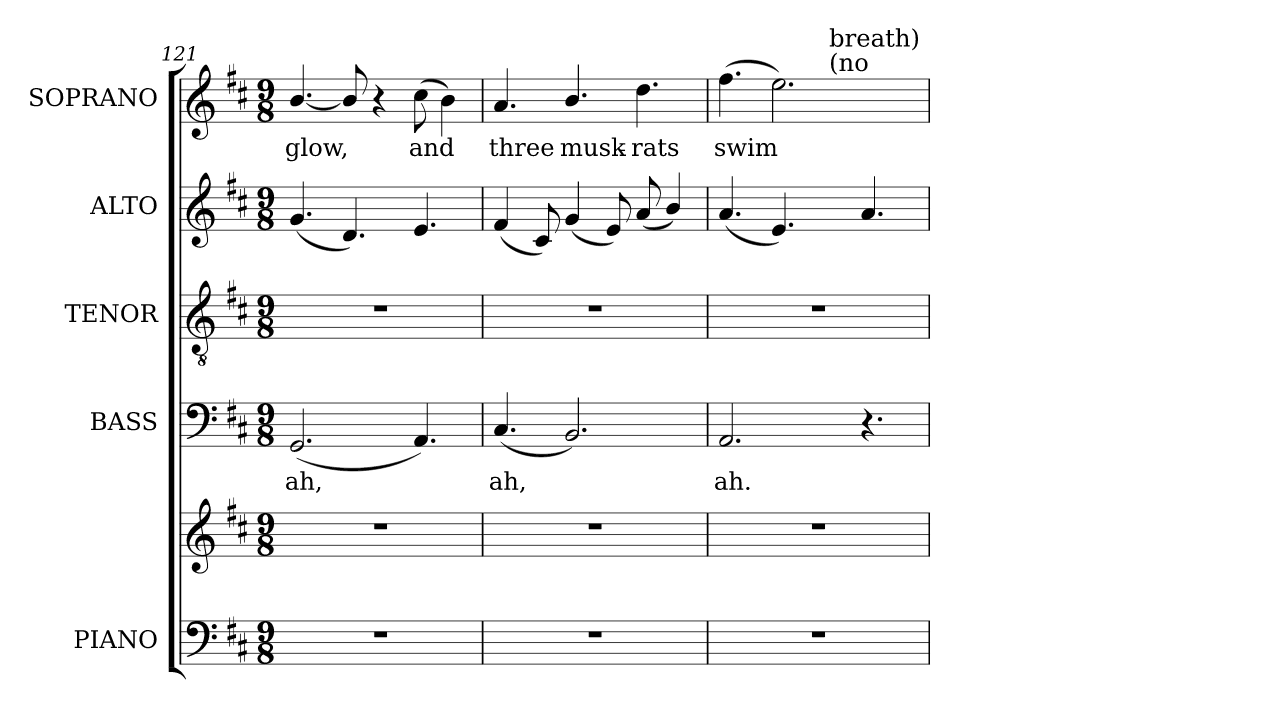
**kern	**kern	**kern	**text	**kern	**kern	**kern	**text
*part5	*part5	*part4	*part4	*part3	*part2	*part1	*part1
*staff6	*staff5	*staff4	*staff4	*staff3	*staff2	*staff1	*staff1
*I"PIANO	*	*I"BASS	*	*I"TENOR	*I"ALTO	*I"SOPRANO	*
*I'PNO.	*	*I'B.	*	*I'T.	*I'A.	*I'S.	*
*clefF4	*clefG2	*clefF4	*	*clefGv2	*clefG2	*clefG2	*
*	*	*	*	*ITrd7c12	*	*	*
*k[f#c#]	*k[f#c#]	*k[f#c#]	*	*k[f#c#]	*k[f#c#]	*k[f#c#]	*
*D:	*D:	*D:	*	*D:	*D:	*D:	*
*M9/8	*M9/8	*M9/8	*	*M9/8	*M9/8	*M9/8	*
=121	=121	=121	=121	=121	=121	=121	=121
!LO:N:vis=1	!LO:N:vis=1	!	!	!	!	!	!
!	!	!	!LO:LY:b:color=#000000	!LO:N:vis=1	!	!	!
!	!	!	!	!	!	!	!LO:LY:b:color=#000000
8%9r	8%9r	(2.GGi/	ah,	8%9r	(4.gi/	[4.bi/	glow,
.	.	.	.	.	4.di/)	8bi/]	.
.	.	.	.	.	.	4r	.
!	!	!	!	!	!	!	!LO:LY:b:color=#000000
.	.	4.AAi/)	.	.	4.ei/	(8cc#i\	and
.	.	.	.	.	.	4bi\)	.
!!LO:PB:g=z
=122	=122	=122	=122	=122	=122	=122	=122
!LO:N:vis=1	!LO:N:vis=1	!	!	!	!	!	!
!	!	!	!LO:LY:b:color=#000000	!LO:N:vis=1	!	!	!
!	!	!	!	!	!	!	!LO:LY:b:color=#000000
8%9r	8%9r	(4.C#i/	ah,	8%9r	(4f#i/	4.ai/	three
.	.	.	.	.	8c#i/)	.	.
!	!	!	!	!	!	!	!LO:LY:b:color=#000000
.	.	2.BBi/)	.	.	(4gi/	4.bi/	musk-
.	.	.	.	.	8ei/)	.	.
!	!	!	!	!	!	!	!LO:LY:b:color=#000000
.	.	.	.	.	(8ai/	4.ddi\	-rats
.	.	.	.	.	4bi/)	.	.
=123	=123	=123	=123	=123	=123	=123	=123
!LO:N:vis=1	!LO:N:vis=1	!	!	!	!	!	!
!	!	!	!LO:LY:b:color=#000000	!LO:N:vis=1	!	!	!
!	!	!	!	!	!	!	!LO:LY:b:color=#000000
*	*	*	*	*	*	*^	*
8%9r	8%9r	2.AAi/	ah.	8%9r	(4.ai/	(4.ff#i\	2ryy	swim
.	.	.	.	.	4.ei/)	2.eei\)	.	.
.	.	.	.	.	.	.	16ryy	.
.	.	.	.	.	.	.	64ryy	.
.	.	.	.	.	.	.	256ryy	.
.	.	.	.	.	.	.	1024ryy	.
!	!	!	!	!	!	!	!LO:TX:a:t=(no	!
!	!	!	!	!	!	!	!LO:TX:t=breath)	!
.	.	.	.	.	.	.	2ryy	.
.	.	4.r	.	.	4.ai/	.	.	.
.	.	.	.	.	.	.	32ryy	.
.	.	.	.	.	.	.	128ryy	.
.	.	.	.	.	.	.	512.ryy	.
*	*	*	*	*	*	*v	*v	*
=	=	=	=	=	=	=	=
*-	*-	*-	*-	*-	*-	*-	*-
